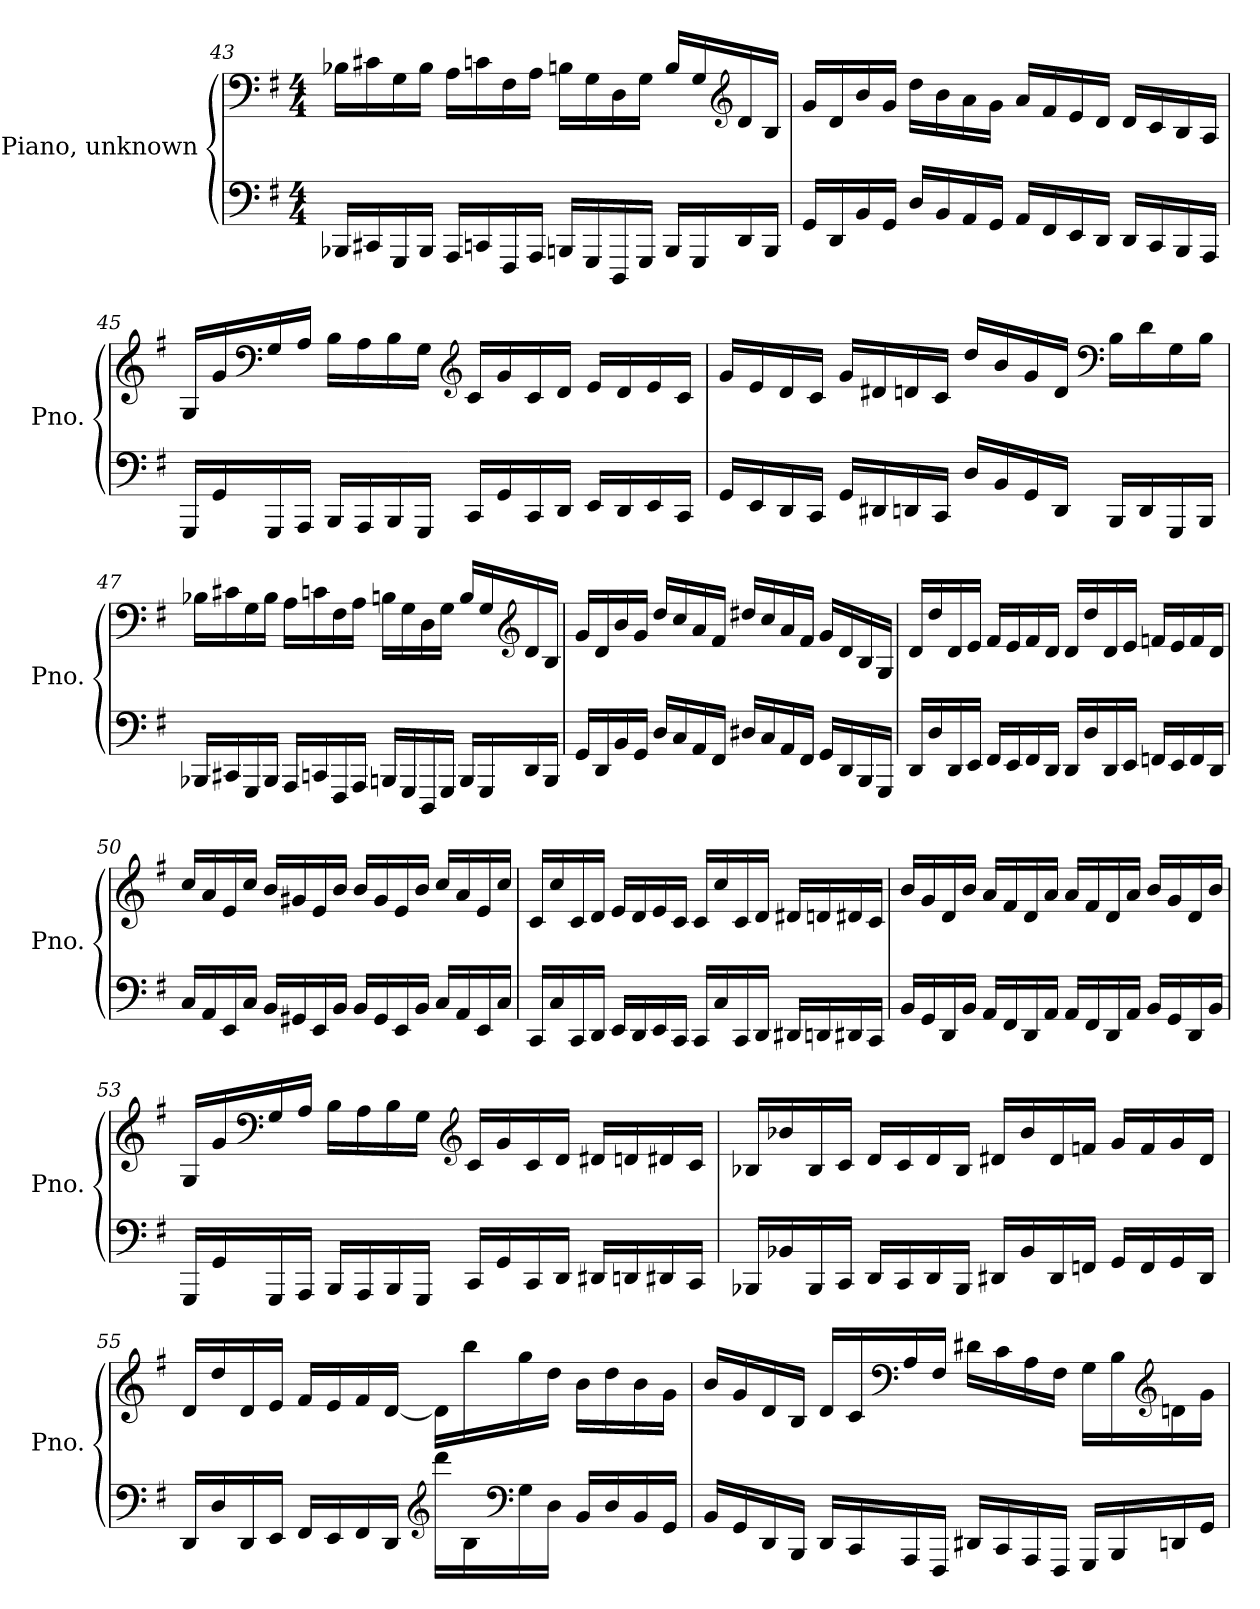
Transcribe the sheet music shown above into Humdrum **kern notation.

**kern	**kern
*part1	*part1
*staff2	*staff1
*I"Piano, unknown	*
*I'Pno.	*
!!LO:LB:g=z
*clefF4	*clefF4
*k[f#]	*k[f#]
*M4/4	*M4/4
=43	=43
16BBB-X/LL	16B-X\LL
16CC#X/	16c#X\
16GGG/	16G\
16BBB-/JJ	16B-\JJ
16AAA/LL	16A\LL
16CCn/	16cn\
16FFF#/	16F#\
16AAA/JJ	16A\JJ
16BBBn/LL	16Bn\LL
16GGG/	16G\
16DDD/	16D\
16GGG/JJ	16G\JJ
16BBB/LL	16B/LL
16GGG/	16G/
*	*clefG2
16DD/	16d/
16BBB/JJ	16B/JJ
=44	=44
16GG/LL	16g/LL
16DD/	16d/
16BB/	16b/
16GG/JJ	16g/JJ
16D/LL	16dd\LL
16BB/	16b\
16AA/	16a\
16GG/JJ	16g\JJ
16AA/LL	16a/LL
16FF#/	16f#/
16EE/	16e/
16DD/JJ	16d/JJ
16DD/LL	16d/LL
16CC/	16c/
16BBB/	16B/
16AAA/JJ	16A/JJ
!!LO:LB:g=z
=45	=45
16GGG/LL	16G/LL
16GG/	16g/
*	*clefF4
16GGG/	16G/
16AAA/JJ	16A/JJ
16BBB/LL	16B\LL
16AAA/	16A\
16BBB/	16B\
16GGG/JJ	16G\JJ
*	*clefG2
16CC/LL	16c/LL
16GG/	16g/
16CC/	16c/
16DD/JJ	16d/JJ
16EE/LL	16e/LL
16DD/	16d/
16EE/	16e/
16CC/JJ	16c/JJ
=46	=46
16GG/LL	16g/LL
16EE/	16e/
16DD/	16d/
16CC/JJ	16c/JJ
16GG/LL	16g/LL
16DD#X/	16d#X/
16DDn/	16dn/
16CC/JJ	16c/JJ
16D/LL	16dd/LL
16BB/	16b/
16GG/	16g/
16DD/JJ	16d/JJ
*	*clefF4
16BBB/LL	16B\LL
16DD/	16d\
16GGG/	16G\
16BBB/JJ	16B\JJ
!!LO:LB:g=z
=47	=47
16BBB-X/LL	16B-X\LL
16CC#X/	16c#X\
16GGG/	16G\
16BBB-/JJ	16B-\JJ
16AAA/LL	16A\LL
16CCn/	16cn\
16FFF#/	16F#\
16AAA/JJ	16A\JJ
16BBBn/LL	16Bn\LL
16GGG/	16G\
16DDD/	16D\
16GGG/JJ	16G\JJ
16BBB/LL	16B/LL
16GGG/	16G/
*	*clefG2
16DD/	16d/
16BBB/JJ	16B/JJ
=48	=48
16GG/LL	16g/LL
16DD/	16d/
16BB/	16b/
16GG/JJ	16g/JJ
16D/LL	16dd/LL
16C/	16cc/
16AA/	16a/
16FF#/JJ	16f#/JJ
16D#X/LL	16dd#X/LL
16C/	16cc/
16AA/	16a/
16FF#/JJ	16f#/JJ
16GG/LL	16g/LL
16DD/	16d/
16BBB/	16B/
16GGG/JJ	16G/JJ
!!LO:LB:g=z
=49	=49
16DD/LL	16d/LL
16D/	16dd/
16DD/	16d/
16EE/JJ	16e/JJ
16FF#/LL	16f#/LL
16EE/	16e/
16FF#/	16f#/
16DD/JJ	16d/JJ
16DD/LL	16d/LL
16D/	16dd/
16DD/	16d/
16EE/JJ	16e/JJ
16FFn/LL	16fn/LL
16EE/	16e/
16FF/	16f/
16DD/JJ	16d/JJ
=50	=50
16C/LL	16cc/LL
16AA/	16a/
16EE/	16e/
16C/JJ	16cc/JJ
16BB/LL	16b/LL
16GG#X/	16g#X/
16EE/	16e/
16BB/JJ	16b/JJ
16BB/LL	16b/LL
16GG#/	16g#/
16EE/	16e/
16BB/JJ	16b/JJ
16C/LL	16cc/LL
16AA/	16a/
16EE/	16e/
16C/JJ	16cc/JJ
!!LO:LB:g=z
=51	=51
16CC/LL	16c/LL
16C/	16cc/
16CC/	16c/
16DD/JJ	16d/JJ
16EE/LL	16e/LL
16DD/	16d/
16EE/	16e/
16CC/JJ	16c/JJ
16CC/LL	16c/LL
16C/	16cc/
16CC/	16c/
16DD/JJ	16d/JJ
16DD#X/LL	16d#X/LL
16DDn/	16dn/
16DD#X/	16d#X/
16CC/JJ	16c/JJ
=52	=52
16BB/LL	16b/LL
16GG/	16g/
16DD/	16d/
16BB/JJ	16b/JJ
16AA/LL	16a/LL
16FF#/	16f#/
16DD/	16d/
16AA/JJ	16a/JJ
16AA/LL	16a/LL
16FF#/	16f#/
16DD/	16d/
16AA/JJ	16a/JJ
16BB/LL	16b/LL
16GG/	16g/
16DD/	16d/
16BB/JJ	16b/JJ
!!LO:PB:g=z
=53	=53
16GGG/LL	16G/LL
16GG/	16g/
*	*clefF4
16GGG/	16G/
16AAA/JJ	16A/JJ
16BBB/LL	16B\LL
16AAA/	16A\
16BBB/	16B\
16GGG/JJ	16G\JJ
*	*clefG2
16CC/LL	16c/LL
16GG/	16g/
16CC/	16c/
16DD/JJ	16d/JJ
16DD#X/LL	16d#X/LL
16DDn/	16dn/
16DD#X/	16d#X/
16CC/JJ	16c/JJ
=54	=54
16BBB-X/LL	16B-X/LL
16BB-X/	16b-X/
16BBB-/	16B-/
16CC/JJ	16c/JJ
16DD/LL	16d/LL
16CC/	16c/
16DD/	16d/
16BBB-/JJ	16B-/JJ
16DD#X/LL	16d#X/LL
16BB-/	16b-/
16DD#/	16d#/
16FFn/JJ	16fn/JJ
16GG/LL	16g/LL
16FF/	16f/
16GG/	16g/
16DD#/JJ	16d#/JJ
!!LO:LB:g=z
=55	=55
16DD/LL	16d/LL
16D/	16dd/
16DD/	16d/
16EE/JJ	16e/JJ
16FF#/LL	16f#/LL
16EE/	16e/
16FF#/	16f#/
16DD/JJ	[16d/JJ
*clefG2	*
16ddd\LL	16d\LL]
16B\	16bb\
*clefF4	*
16G\	16gg\
16D\JJ	16dd\JJ
16BB/LL	16b\LL
16D/	16dd\
16BB/	16b\
16GG/JJ	16g\JJ
=56	=56
16BB/LL	16b/LL
16GG/	16g/
16DD/	16d/
16BBB/JJ	16B/JJ
16DD/LL	16d/LL
16CC/	16c/
*	*clefF4
16AAA/	16A/
16FFF#/JJ	16F#/JJ
16DD#X/LL	16d#X\LL
16CC/	16c\
16AAA/	16A\
16FFF#/JJ	16F#\JJ
16GGG/LL	16G\LL
16BBB/	16B\
*	*clefG2
16DDn/	16dn\
16GG/JJ	16g\JJ
=	=
*-	*-
